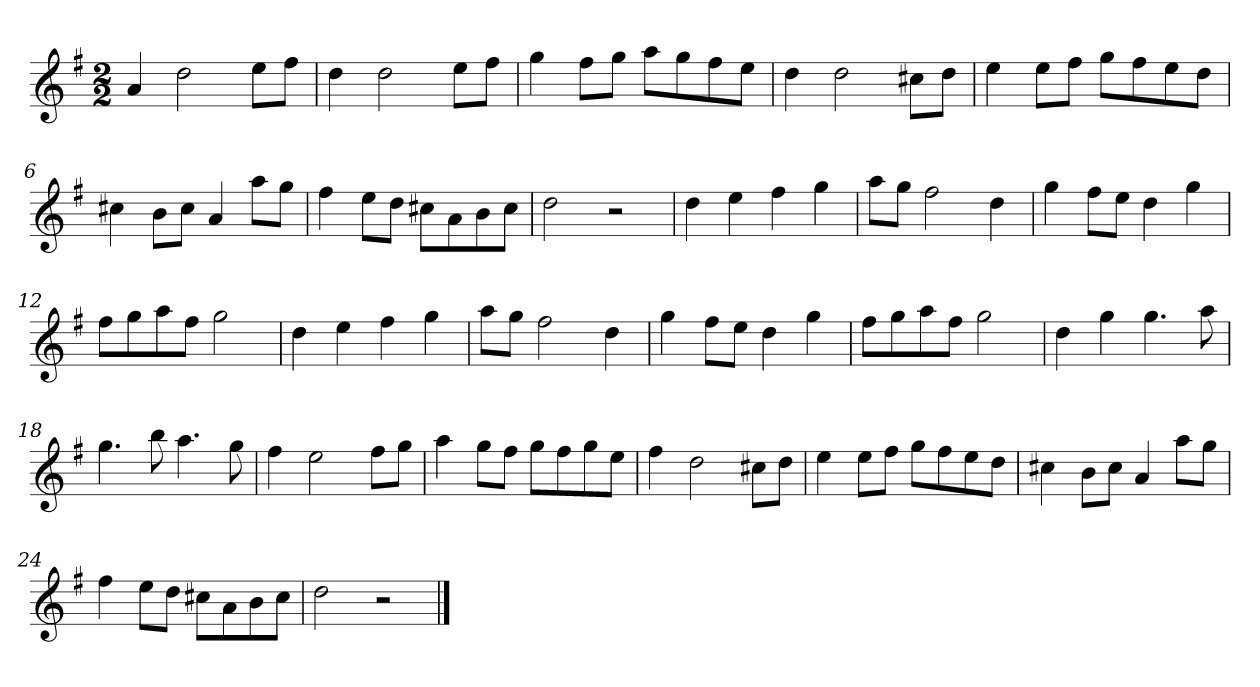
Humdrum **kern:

**kern
*part1
*staff1
*k[f#]
*M2/2
*MM120
=1
4a
2dd
8eeL
8ff#J
=2
4dd
2dd
8eeL
8ff#J
=3
4gg
8ff#L
8ggJ
8aaL
8gg
8ff#
8eeJ
=4
4dd
2dd
8cc#XL
8ddJ
=5
4ee
8eeL
8ff#J
8ggL
8ff#
8ee
8ddJ
=6
4cc#X
8bL
8cc#J
4a
8aaL
8ggJ
=7
4ff#
8eeL
8ddJ
8cc#XL
8a
8b
8cc#J
=8
2dd
2r
=9
4dd
4ee
4ff#
4gg
=10
8aaL
8ggJ
2ff#
4dd
=11
4gg
8ff#L
8eeJ
4dd
4gg
=12
8ff#L
8gg
8aa
8ff#J
2gg
=13
4dd
4ee
4ff#
4gg
=14
8aaL
8ggJ
2ff#
4dd
=15
4gg
8ff#L
8eeJ
4dd
4gg
=16
8ff#L
8gg
8aa
8ff#J
2gg
=17
4dd
4gg
4.gg
8aa
=18
4.gg
8bb
4.aa
8gg
=19
4ff#
2ee
8ff#L
8ggJ
=20
4aa
8ggL
8ff#J
8ggL
8ff#
8gg
8eeJ
=21
4ff#
2dd
8cc#XL
8ddJ
=22
4ee
8eeL
8ff#J
8ggL
8ff#
8ee
8ddJ
=23
4cc#X
8bL
8cc#J
4a
8aaL
8ggJ
=24
4ff#
8eeL
8ddJ
8cc#XL
8a
8b
8cc#J
=25
2dd
2r
==
*-
